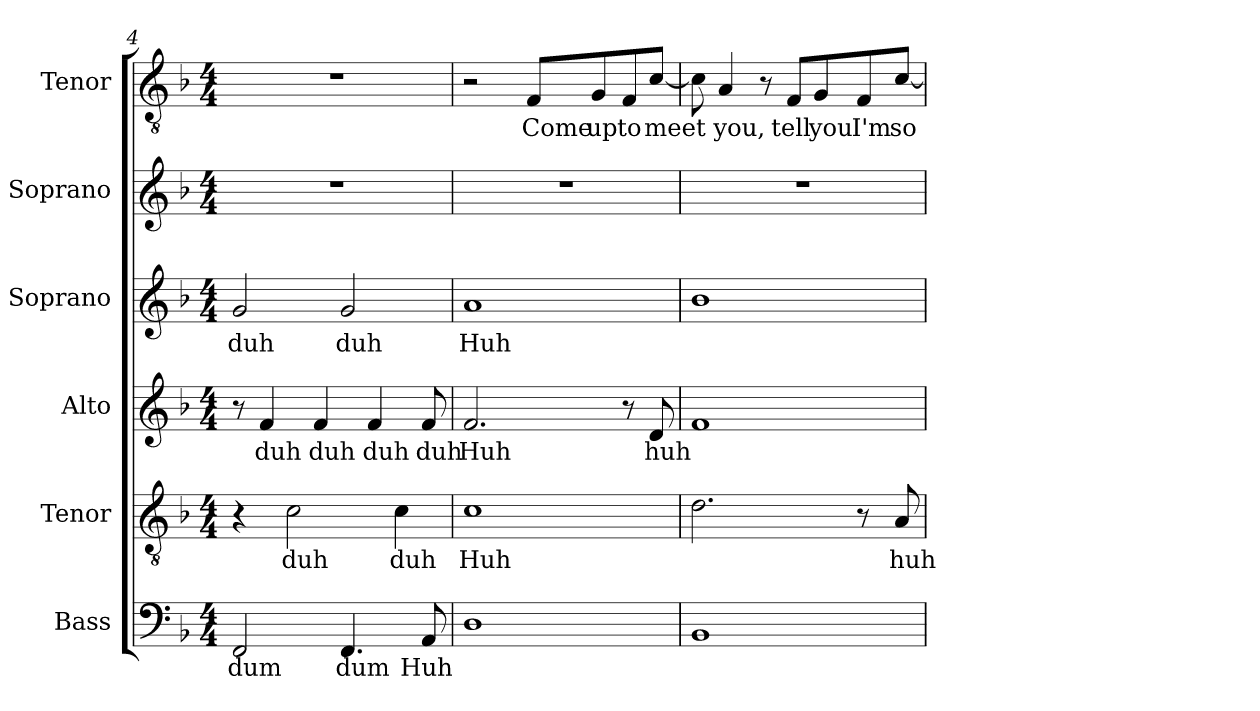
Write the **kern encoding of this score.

**kern	**text	**kern	**text	**kern	**text	**kern	**text	**kern	**kern	**text
*part6	*part6	*part5	*part5	*part4	*part4	*part3	*part3	*part2	*part1	*part1
*staff6	*staff6	*staff5	*staff5	*staff4	*staff4	*staff3	*staff3	*staff2	*staff1	*staff1
*I"Bass	*	*I"Tenor	*	*I"Alto	*	*I"Soprano	*	*I"Soprano	*I"Tenor	*
*I'B.	*	*I'T.	*	*I'A.	*	*I'S.	*	*I'S.	*I'T.	*
*clefF4	*	*clefGv2	*	*clefG2	*	*clefG2	*	*clefG2	*clefGv2	*
*k[b-]	*	*k[b-]	*	*k[b-]	*	*k[b-]	*	*k[b-]	*k[b-]	*
*M4/4	*	*M4/4	*	*M4/4	*	*M4/4	*	*M4/4	*M4/4	*
=4	=4	=4	=4	=4	=4	=4	=4	=4	=4	=4
!	!LO:LY:b	!	!	!	!	!	!LO:LY:b	!	!	!
2FF/	dum	4r	.	8r	.	2g/	duh	1r	1r	.
!	!	!	!	!	!LO:LY:b	!	!	!	!	!
.	.	.	.	4f/	duh	.	.	.	.	.
!	!	!	!LO:LY:b	!	!	!	!	!	!	!
.	.	2c\	duh	.	.	.	.	.	.	.
!	!	!	!	!	!LO:LY:b	!	!	!	!	!
.	.	.	.	4f/	duh	.	.	.	.	.
!	!LO:LY:b	!	!	!	!	!	!LO:LY:b	!	!	!
4.FF/	dum	.	.	.	.	2g/	duh	.	.	.
!	!	!	!	!	!LO:LY:b	!	!	!	!	!
.	.	.	.	4f/	duh	.	.	.	.	.
!	!	!	!LO:LY:b	!	!	!	!	!	!	!
.	.	4c\	duh	.	.	.	.	.	.	.
!	!LO:LY:b	!	!	!	!LO:LY:b	!	!	!	!	!
8AA/	Huh	.	.	8f/	duh	.	.	.	.	.
!!LO:PB:g=z
=5	=5	=5	=5	=5	=5	=5	=5	=5	=5	=5
!	!	!	!LO:LY:b	!	!LO:LY:b	!	!LO:LY:b	!	!	!
1D	.	1c	Huh	2.f/	Huh	1a	Huh	1r	2r	.
!	!	!	!	!	!	!	!	!	!	!LO:LY:b
.	.	.	.	.	.	.	.	.	8F/L	Come
!	!	!	!	!	!	!	!	!	!	!LO:LY:b
.	.	.	.	.	.	.	.	.	8G/	up
!	!	!	!	!	!	!	!	!	!	!LO:LY:b
.	.	.	.	8r	.	.	.	.	8F/	to
!	!	!	!	!	!LO:LY:b	!	!	!	!	!LO:LY:b
.	.	.	.	8d/	huh	.	.	.	[8c/J	meet
=6	=6	=6	=6	=6	=6	=6	=6	=6	=6	=6
1BB-	.	2.d\	.	1f	.	1b-	.	1r	8c\]	.
!	!	!	!	!	!	!	!	!	!	!LO:LY:b
.	.	.	.	.	.	.	.	.	4A/	you,
.	.	.	.	.	.	.	.	.	8r	.
!	!	!	!	!	!	!	!	!	!	!LO:LY:b
.	.	.	.	.	.	.	.	.	8F/L	tell
!	!	!	!	!	!	!	!	!	!	!LO:LY:b
.	.	.	.	.	.	.	.	.	8G/	you
!	!	!	!	!	!	!	!	!	!	!LO:LY:b
.	.	8r	.	.	.	.	.	.	8F/	I'm
!	!	!	!LO:LY:b	!	!	!	!	!	!	!LO:LY:b
.	.	8A/	huh	.	.	.	.	.	[8c/J	so-
=	=	=	=	=	=	=	=	=	=	=
*-	*-	*-	*-	*-	*-	*-	*-	*-	*-	*-
